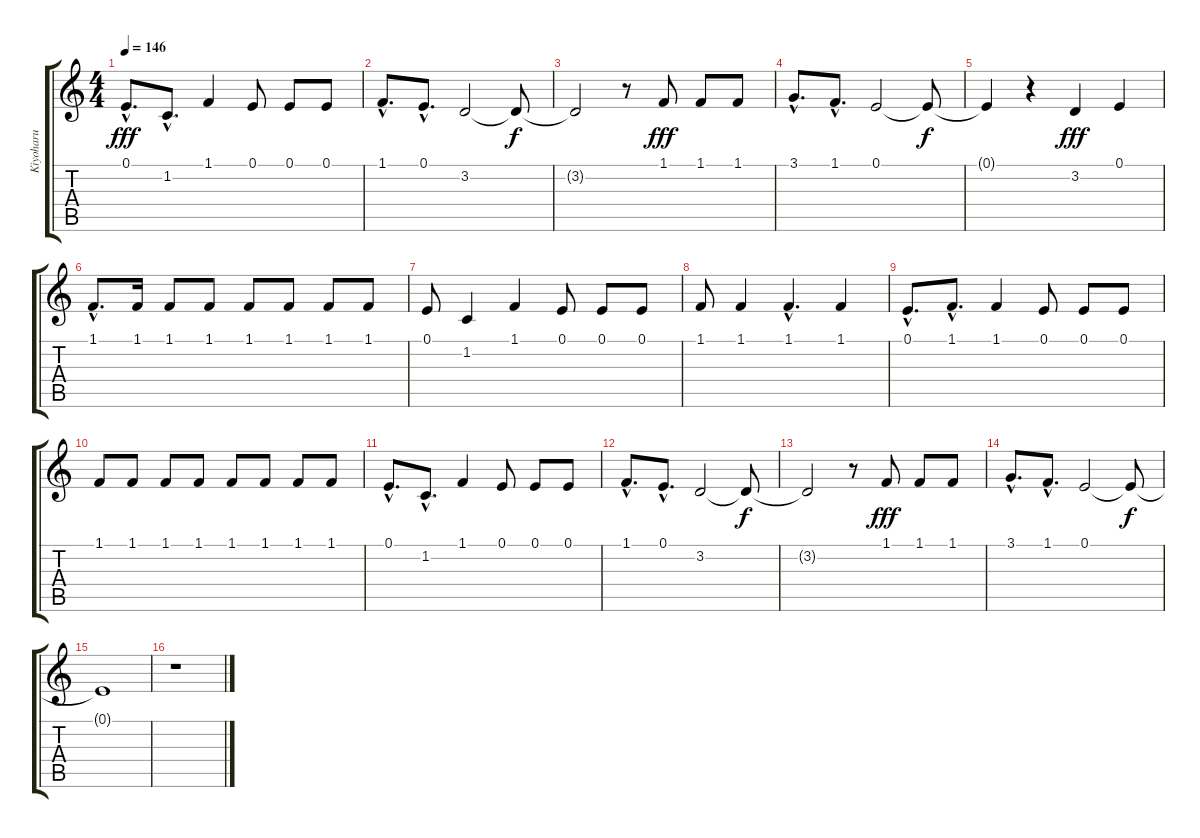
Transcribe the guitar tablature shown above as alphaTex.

\track ("Kiyoharu" "Kiyoharu") {instrument englishhorn}
\staff {score tabs}
\tuning (E4 B3 G3 D3 A2 E2) {hide}
\ts (4 4)
\tempo 146
\clef g2
\ks c
0.1{hac}.8{d dy fff} 1.2{hac}.8{d} 1.1.4 0.1.8 0.1.8 0.1.8 |
1.1{hac}.8{d} 0.1{hac}.8{d} 3.2.2 3.2{t}.8{dy f} |
3.2{t}.2 r.8 1.1.8{dy fff} 1.1.8 1.1.8 |
3.1{hac}.8{d} 1.1{hac}.8{d} 0.1.2 0.1{t}.8{dy f} |
0.1{t}.4 r.4 3.2.4{dy fff} 0.1.4 |
1.1{hac}.8{d} 1.1.16 1.1.8 1.1.8 1.1.8 1.1.8 1.1.8 1.1.8 |
0.1.8 1.2.4 1.1.4 0.1.8 0.1.8 0.1.8 |
1.1.8 1.1.4 1.1{hac}.4{d} 1.1.4 |
0.1{hac}.8{d} 1.1{hac}.8{d} 1.1.4 0.1.8 0.1.8 0.1.8 |
1.1.8 1.1.8 1.1.8 1.1.8 1.1.8 1.1.8 1.1.8 1.1.8 |
0.1{hac}.8{d} 1.2{hac}.8{d} 1.1.4 0.1.8 0.1.8 0.1.8 |
1.1{hac}.8{d} 0.1{hac}.8{d} 3.2.2 3.2{t}.8{dy f} |
3.2{t}.2 r.8 1.1.8{dy fff} 1.1.8 1.1.8 |
3.1{hac}.8{d} 1.1{hac}.8{d} 0.1.2 0.1{t}.8{dy f} |
0.1{t}.1 |
r.1
